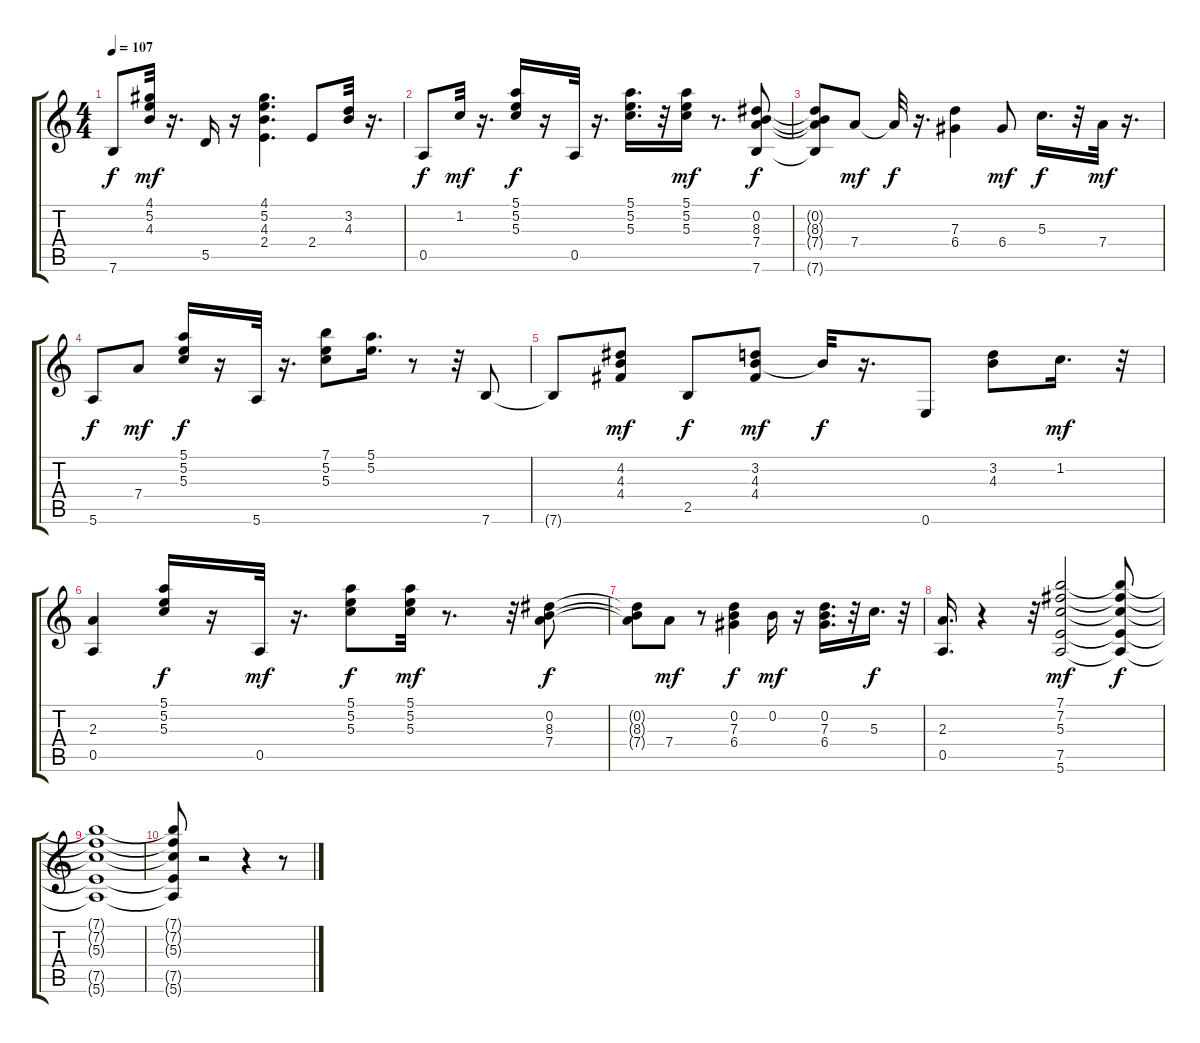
\track "" {instrument electricguitarjazz}
\staff {score tabs}
\tuning (E4 B3 G3 D3 A2 E2) {hide}
\ts (4 4)
\tempo 107
\clef g2
\ks c
7.6{t}.8{dy f} (4.1 5.2 4.3).32{dy mf} r.16{d} 5.5.16 r.16 (4.1 5.2 4.3 2.4).4{d} 2.4.8 (3.2 4.3).32 r.16{d} |
0.5.8{dy f} 1.2.32{dy mf} r.16{d} (5.1 5.2 5.3).16{dy f} r.16 0.5.32 r.16{d} (5.1 5.2 5.3).16{d} r.32 (5.1 5.2 5.3).16{dy mf} r.8{d} (0.2 8.3 7.4 7.6).8{dy f} |
(0.2{t} 8.3{t} 7.4{t} 7.6{t}).8 7.4.8{dy mf} 7.4{t}.32{dy f} r.16{d} (7.3 6.4).4 6.4.8{dy mf} 5.3.16{d dy f} r.32 7.4.32{dy mf} r.16{d} |
5.6.8{dy f} 7.4.8{dy mf} (5.1 5.2 5.3).16{dy f} r.16 5.6.32 r.16{d} (7.1 5.2 5.3).8 (5.1 5.2).16{d} r.8 r.32 7.6.8 |
7.6{t}.8 (4.2 4.3 4.4).8{dy mf} 2.5.8{dy f} (3.2 4.3 4.4).8{dy mf} 4.3{t}.32{dy f} r.16{d} 0.6.8 (3.2 4.3).8 1.2.16{d dy mf} r.32 |
(2.3 0.5).4 (5.1 5.2 5.3).16{dy f} r.16 0.5.32{dy mf} r.16{d} (5.1 5.2 5.3).8{dy f} (5.1 5.2 5.3).32{dy mf} r.8{d} r.32 (0.2 8.3 7.4).8{dy f} |
(0.2{t} 8.3{t} 7.4{t}).8 7.4.8{dy mf} r.8 (0.2 7.3 6.4).4{dy f} 0.2.16{dy mf} r.16 (0.2 7.3 6.4).16{d} r.32 5.3.16{d dy f} r.32 |
(2.3 0.5).16{d} r.4 r.32 (7.1 7.2 5.3 7.5 5.6).2{dy mf} (7.1{t} 7.2{t} 5.3{t} 7.5{t} 5.6{t}).8{dy f} |
(7.1{t} 7.2{t} 5.3{t} 7.5{t} 5.6{t}).1 |
(7.1{t} 7.2{t} 5.3{t} 7.5{t} 5.6{t}).8 r.2 r.4 r.8
